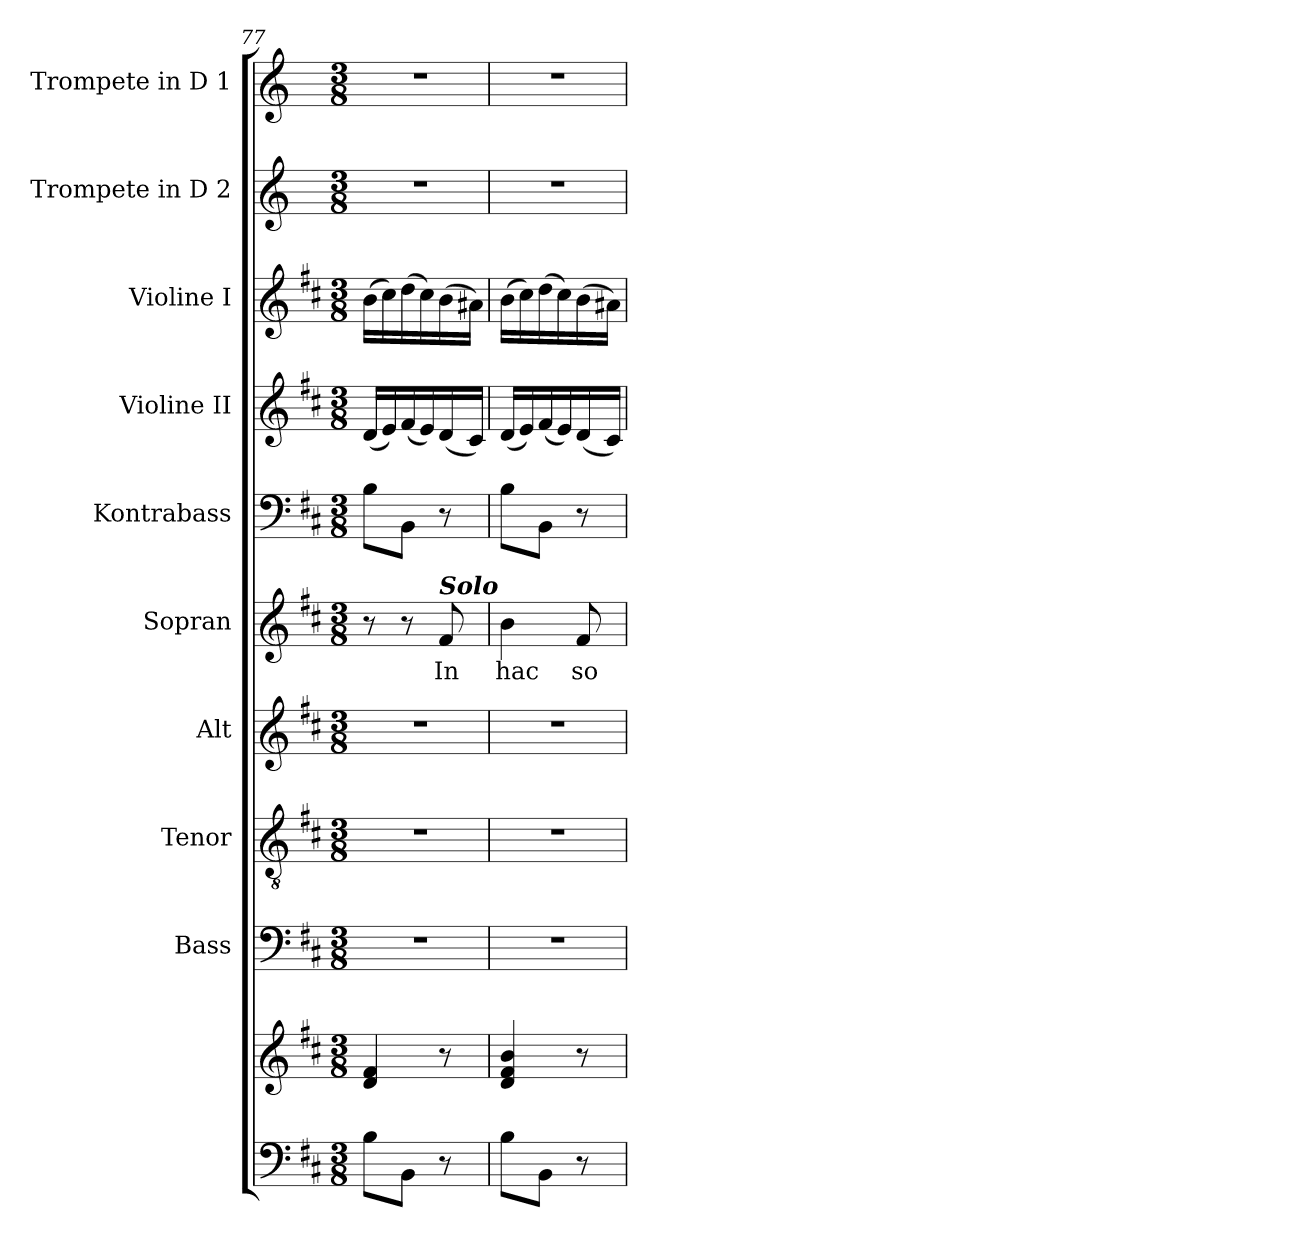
**kern	**kern	**kern	**kern	**kern	**kern	**text	**kern	**kern	**kern	**kern	**kern
*part10	*part10	*part9	*part8	*part7	*part6	*part6	*part5	*part4	*part3	*part2	*part1
*staff11	*staff10	*staff9	*staff8	*staff7	*staff6	*staff6	*staff5	*staff4	*staff3	*staff2	*staff1
*	*	*I"Bass	*I"Tenor	*I"Alt	*I"Sopran	*	*I"Kontrabass	*I"Violine II	*I"Violine I	*I"Trompete in D 2	*I"Trompete in D 1
*	*	*I'B.	*I'T.	*I'A.	*I'S.	*	*I'Kb.	*I'Vl. II	*I'Vl. I	*I'Trp. D 2	*I'Trp. D 1
*clefF4	*clefG2	*clefF4	*clefGv2	*clefG2	*clefG2	*	*clefF4	*clefG2	*clefG2	*clefG2	*clefG2
*	*	*	*	*	*	*	*ITrd7c12	*	*	*ITrd-1c-2	*ITrd-1c-2
*k[f#c#]	*k[f#c#]	*k[f#c#]	*k[f#c#]	*k[f#c#]	*k[f#c#]	*	*k[f#c#]	*k[f#c#]	*k[f#c#]	*k[f#c#]	*k[f#c#]
*D:	*D:	*D:	*D:	*D:	*D:	*	*D:	*D:	*D:	*D:	*D:
*M3/8	*M3/8	*M3/8	*M3/8	*M3/8	*M3/8	*	*M3/8	*M3/8	*M3/8	*M3/8	*M3/8
=77	=77	=77	=77	=77	=77	=77	=77	=77	=77	=77	=77
8B\L	4d/ 4f#/	4.r	4.r	4.r	8r	.	8BB\L	(<16d/LL	(>16b\LL	4.r	4.r
.	.	.	.	.	.	.	.	16e/)	16cc#\)	.	.
8BB\J	.	.	.	.	8r	.	8BBB\J	(<16f#/	(>16dd\	.	.
.	.	.	.	.	.	.	.	16e/)	16cc#\)	.	.
!	!	!	!	!	!LO:TX:a:Bi:t=Solo	!	!	!	!	!	!
!	!	!	!	!	!	!LO:LY:b	!	!	!	!	!
8r	8r	.	.	.	8f#/	In	8r	(<16d/	(>16b\	.	.
.	.	.	.	.	.	.	.	16c#/JJ)	16a#X\JJ)	.	.
=78	=78	=78	=78	=78	=78	=78	=78	=78	=78	=78	=78
!	!	!	!	!	!	!LO:LY:b	!	!	!	!	!
8B\L	4d/ 4f#/ 4b/	4.r	4.r	4.r	4b\	hac	8BB\L	(<16d/LL	(>16b\LL	4.r	4.r
.	.	.	.	.	.	.	.	16e/)	16cc#\)	.	.
8BB\J	.	.	.	.	.	.	8BBB\J	(<16f#/	(>16dd\	.	.
.	.	.	.	.	.	.	.	16e/)	16cc#\)	.	.
!	!	!	!	!	!	!LO:LY:b	!	!	!	!	!
8r	8r	.	.	.	8f#/	so-	8r	(<16d/	(>16b\	.	.
.	.	.	.	.	.	.	.	16c#/JJ)	16a#X\JJ)	.	.
=	=	=	=	=	=	=	=	=	=	=	=
*-	*-	*-	*-	*-	*-	*-	*-	*-	*-	*-	*-
